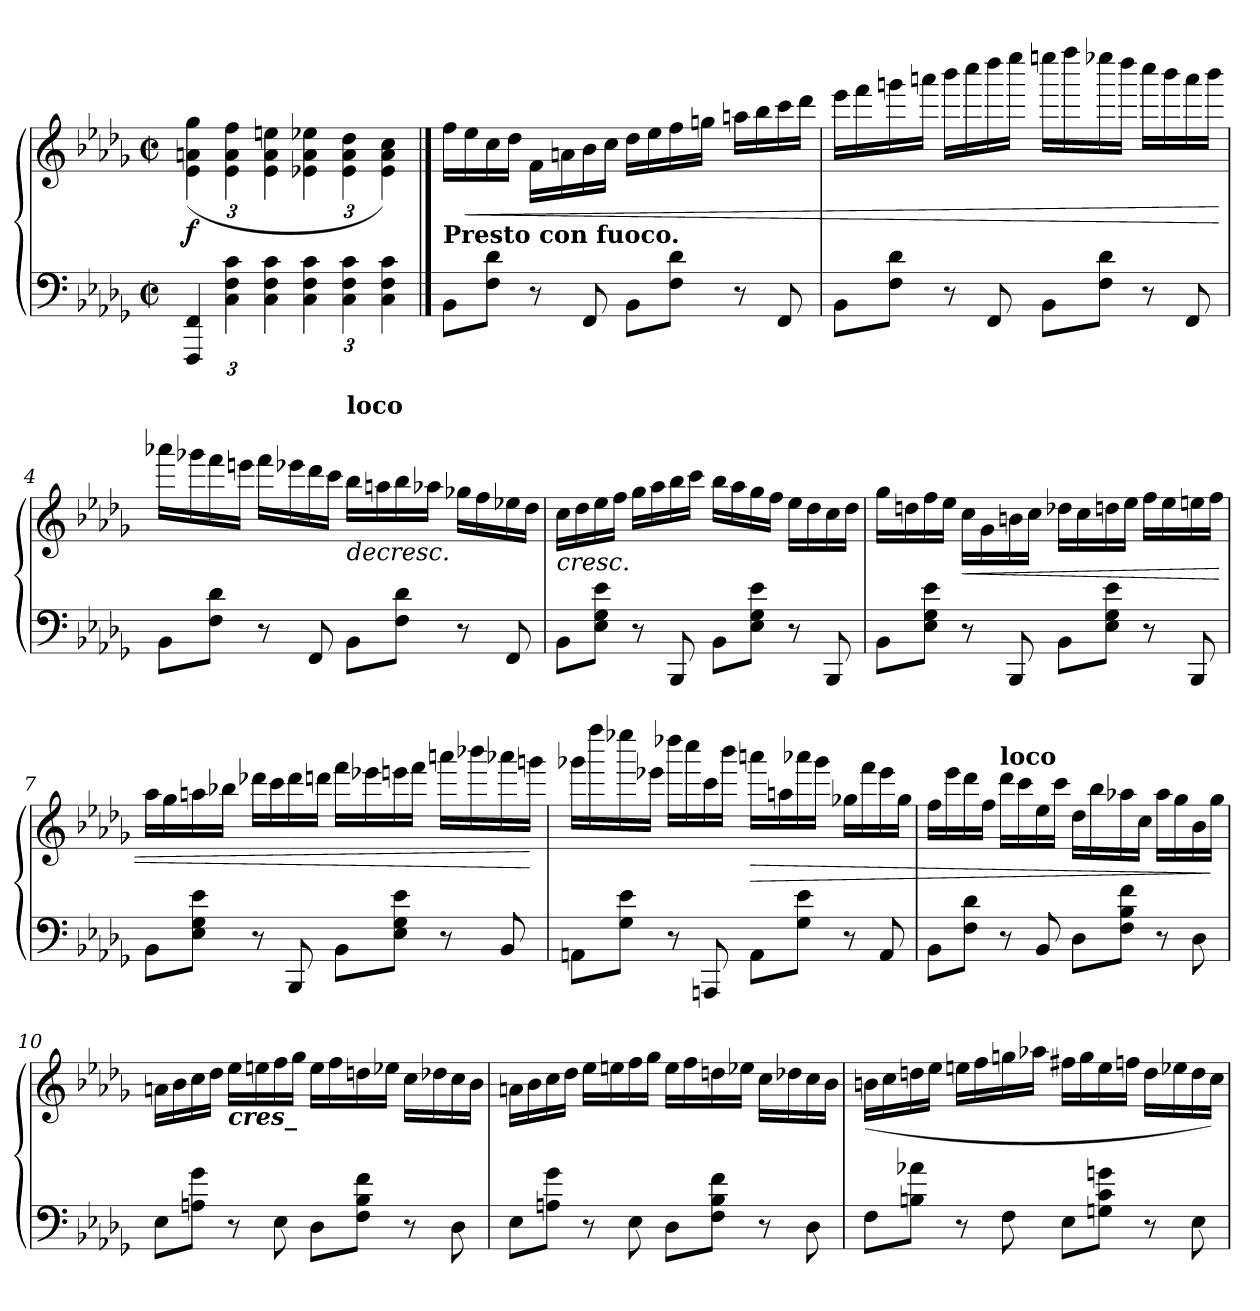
**kern	**kern	**dynam
*part1	*part1	*part1
*staff2	*staff1	*staff1/2
*clefF4	*clefG2	*
*k[b-e-a-d-g-]	*k[b-e-a-d-g-]	*
*b-:	*b-:	*
*M2/2	*M2/2	*
*met(c|)	*met(c|)	*
*MM188	*MM188	*
=1	=1	=1
*	*^	*
*Xbrackettup	*	*Xbrackettup	*
!	!	!	!LO:DY:b
6FFF/ 6FF/	1ryy	(>6e-\ 6an\ 6gg-\	f
6C\ 6F\ 6c\	.	6e-\ 6a\ 6ff\	.
6C\ 6F\ 6c\	.	6e-\ 6a\ 6een\	.
6C\ 6F\ 6c\	.	6e-X\ 6a\ 6ee-X\	.
6C\ 6F\ 6c\	.	6e-\ 6a\ 6dd-\	.
6C\ 6F\ 6c\	.	6e-\ 6a\ 6cc\)	.
==2	==2	==2	==2
*	*MM184	*	*
!	!LO:TX:b:B:t=Presto con fuoco.	!	!
8BB-\L	1ryy	(>16ff\LL	.
!	!	!	!LO:HP:b
.	.	16ee-\	<
8F\ 8d-\J)	.	16cc\	.
.	.	16dd-\JJ	.
8r	.	16f\LL	.
.	.	16an\	.
8FF/	.	16b-\	.
.	.	16cc\JJ	.
8BB-\L	.	16dd-\LL	.
.	.	16ee-\	.
8F\ 8d-\J	.	16ff\	.
.	.	16ggn\JJ	.
8r	.	16aan\LL	.
.	.	16bb-\	.
8FF/	.	16ccc\	.
.	.	16ddd-\JJ	.
!!LO:LB:g=z	!!
=3	=3	=3	=3
8BB-\L	1ryy	16eee-\LL	.
.	.	16fff\	.
8F\ 8d-\J	.	16gggn\	.
.	.	16aaan\JJ	.
8r	.	16bbb-\LL	.
.	.	16cccc\	.
8FF/	.	16dddd-\	.
.	.	16eeee-\JJ	.
8BB-\L	.	16eeeen\LL	.
.	.	16ffff\	.
8F\ 8d-\J	.	16eeee-X\	.
.	.	16dddd-\JJ	.
8r	.	16cccc\LL	.
.	.	16bbb-\	.
8FF/	.	16aaa\	.
.	.	16bbb-\JJ	.
*	*v	*v	*
.	.	[
!!LO:LB:g=z
=4	=4	=4
*	*^	*
8BB-\L	1ryy	16aaa-X\LL	.
.	.	16ggg-X\	.
8F\ 8d-\J	.	16fff\	.
.	.	16eeen\JJ	.
8r	.	16fff\LL	.
.	.	16eee-X\	.
8FF/	.	16ddd-\	.
.	.	16ccc\JJ	.
!	!	!LO:TX:a:B:t=loco	!
!	!	!	!LO:HP:b
8BB-\L	.	16bb-\LL	>
.	.	16aan\	.
8F\ 8d-\J	.	16bb-\	.
.	.	16aa-X\JJ	.
8r	.	16gg-X\LL	.
.	.	16ff\	.
8FF/	.	16ee-X\	.
.	.	16dd-\JJ	.
=5	=5	=5	=5
!	!	!	!LO:HP:b
8BB-\L	4ryy	16cc\LL	<
.	.	16dd-\	.
8E-\ 8G-\ 8e-\J	.	16ee-\	.
.	.	16ff\JJ	.
8r	8ryy	16gg-\LL	.
.	.	16aa-\	.
8BBB-/	16ryy	16bb-\	.
.	32ryy	16ccc\JJ	.
.	32ryy	.	]
8BB-\L	4ryy	16bb-\LL	.
.	.	16aa-\	.
8E-\ 8G-\ 8e-\J	.	16gg-\	.
.	.	16ff\JJ	.
8r	4ryy	16ee-\LL	.
.	.	16dd-\	.
8BBB-/	.	16cc\	.
.	.	16dd-\JJ	.
!!LO:LB:g=z	!!
=6	=6	=6	=6
8BB-\L	1ryy	16gg-\LL	.
.	.	16ddn\	.
8E-\ 8G-\ 8e-\J	.	16ff\	.
.	.	16ee-\JJ	.
!	!	!	!LO:HP:b
8r	.	16cc\LL	<
.	.	16g-\	.
8BBB-/	.	16bn\	.
.	.	16cc\JJ	.
8BB-\L	.	16dd-X\LL	.
.	.	16cc\	.
8E-\ 8G-\ 8e-\J	.	16ddn\	.
.	.	16ee-\JJ	.
8r	.	16ff\LL	.
.	.	16ee-\	.
8BBB-/	.	16een\	.
.	.	16ff\JJ	.
=7	=7	=7	=7
8BB-\L	1ryy	16aa-\LL	.
.	.	16gg-\	.
8E-\ 8G-\ 8e-\J	.	16aan\	.
.	.	16bb-X\JJ	.
8r	.	16ddd-X\LL	.
.	.	16ccc\	.
8BBB-/	.	16ddd-\	.
.	.	16dddn\JJ	.
8BB-\L	.	16fff\LL	.
.	.	16eee-X\	.
8E-\ 8G-\ 8e-\J	.	16eeen\	.
.	.	16fff\JJ	.
8r	.	16aaan\LL	.
.	.	16bbb-X\	.
8BB-/	.	16aaa-X\	.
.	.	16gggn\JJ	[
!!LO:LB:g=z	!!
=8	=8	=8	=8
8AAn\L	1ryy	16ggg-X\LL	.
.	.	16ffff\	.
8G-\ 8e-\J	.	16eeee-X\	.
.	.	16eee-X\JJ	.
8r	.	16dddd-X\LL	.
.	.	16cccc\	.
8AAAn/	.	16ccc\	.
.	.	16bbb-\JJ	.
!	!	!	!LO:HP:b
8AA\L	.	16aaan\LL	>
.	.	16aan\	.
8G-\ 8e-\J	.	16aaa-X\	.
.	.	16ggg-\JJ	.
8r	.	16gg-X\LL	.
.	.	16fff\	.
8AA/	.	16eee-\	.
.	.	16gg-\JJ	[
=9	=9	=9	=9
8BB-\L	1ryy	16ff\LL	.
.	.	16eee-\	.
8F\ 8d-\J	.	16ddd-\	.
.	.	16ff\JJ	.
!	!	!LO:TX:a:B:t=loco	!
8r	.	16ddd-\LL	.
.	.	16ccc\	.
8BB-/	.	16ee-\	.
.	.	16ccc\JJ	.
8D-\L	.	16dd-\LL	.
.	.	16bb-\	.
8F\ 8B-\ 8f\J	.	16aa-X\	.
.	.	16cc\JJ	.
8r	.	16aa-\LL	.
.	.	16gg-\	.
8D-\	.	16b-\	.
.	.	16gg-\JJ	]
!!LO:PB:g=z	!!
=10	=10	=10	=10
8E-\L	1ryy	16an\LL	.
.	.	16b-\	.
8An\ 8g-\J	.	16cc\	.
.	.	16dd-\JJ	.
!	!	!LO:TX:b:Bi:t=cres_	!
8r	.	16ee-\LL	.
.	.	16een\	.
8E-\	.	16ff\	.
.	.	16gg-\JJ	.
8D-\L	.	16ee\LL	.
.	.	16ff\	.
8F\ 8B-\ 8f\J	.	16ddn\	.
.	.	16ee-X\JJ	.
8r	.	16cc\LL	.
.	.	16dd-X\	.
8D-\	.	16cc\	.
.	.	16b-\JJ	.
=11	=11	=11	=11
8E-\L	1ryy	16an\LL	.
.	.	16b-\	.
8An\ 8g-\J	.	16cc\	.
.	.	16dd-\JJ	.
8r	.	16ee-\LL	.
.	.	16een\	.
8E-\	.	16ff\	.
.	.	16gg-\JJ	.
8D-\L	.	16ee\LL	.
.	.	16ff\	.
8F\ 8B-\ 8f\J	.	16ddn\	.
.	.	16ee-X\JJ	.
8r	.	16cc\LL	.
.	.	16dd-X\	.
8D-\	.	16cc\	.
.	.	16b-\JJ	.
!!LO:LB:g=z	!!
=12	=12	=12	=12
8F\L	1ryy	(>16bn\LL	.
.	.	16cc\	.
8Bn\ 8a-X\J	.	16ddn\	.
.	.	16ee-\JJ	.
8r	.	16een\LL	.
.	.	16ff\	.
8F\	.	16ggn\	.
.	.	16aa-X\JJ	.
8E-\L	.	16ff#X\LL	.
.	.	16gg\	.
8Gn\ 8c\ 8gn\J	.	16ee\	.
.	.	16ffn\JJ	.
8r	.	16dd\LL	.
.	.	16ee-X\	.
8E-\	.	16dd\	.
.	.	16cc\JJ)	.
*	*v	*v	*
=	=	=
*-	*-	*-
